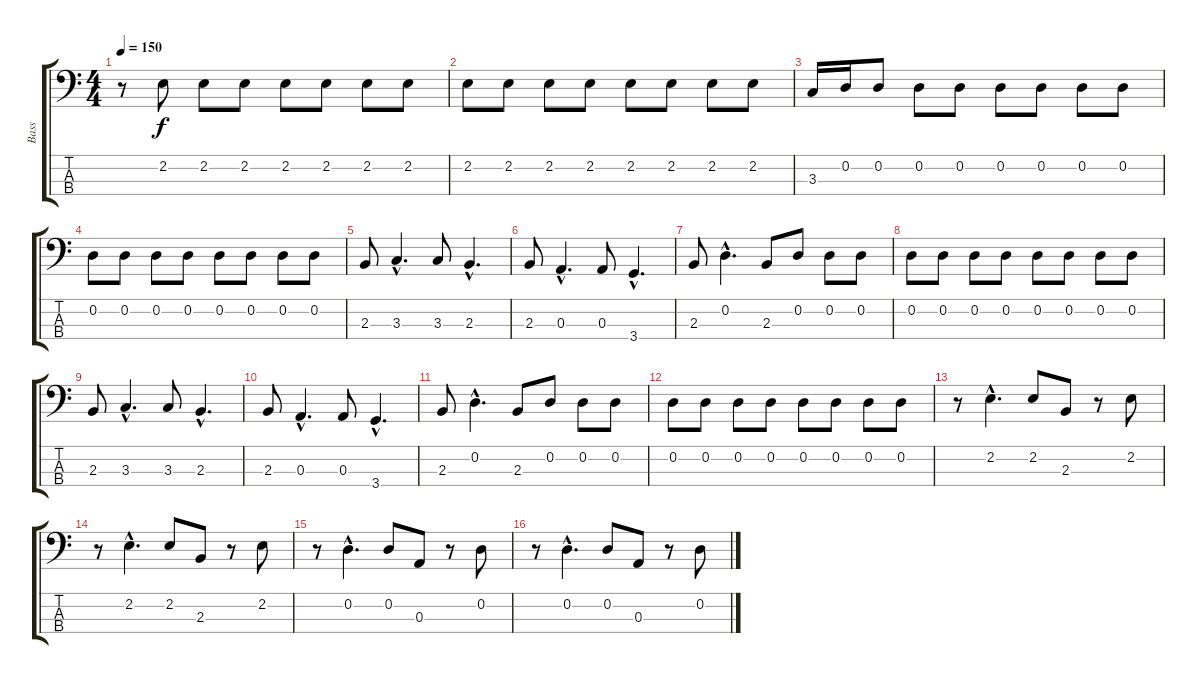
\track ("Bass" "Bass") {instrument electricbassfinger}
\staff {score tabs}
\tuning (G2 D2 A1 E1) {hide}
\ts (4 4)
\tempo 150
\clef f4
\ks c
r.8{dy f} 2.2.8 2.2.8 2.2.8 2.2.8 2.2.8 2.2.8 2.2.8 |
2.2.8 2.2.8 2.2.8 2.2.8 2.2.8 2.2.8 2.2.8 2.2.8 |
3.3.16 0.2.16 0.2.8 0.2.8 0.2.8 0.2.8 0.2.8 0.2.8 0.2.8 |
0.2.8 0.2.8 0.2.8 0.2.8 0.2.8 0.2.8 0.2.8 0.2.8 |
2.3.8 3.3{hac}.4{d} 3.3.8 2.3{hac}.4{d} |
2.3.8 0.3{hac}.4{d} 0.3.8 3.4{hac}.4{d} |
2.3.8 0.2{hac}.4{d} 2.3.8 0.2.8 0.2.8 0.2.8 |
0.2.8 0.2.8 0.2.8 0.2.8 0.2.8 0.2.8 0.2.8 0.2.8 |
2.3.8 3.3{hac}.4{d} 3.3.8 2.3{hac}.4{d} |
2.3.8 0.3{hac}.4{d} 0.3.8 3.4{hac}.4{d} |
2.3.8 0.2{hac}.4{d} 2.3.8 0.2.8 0.2.8 0.2.8 |
0.2.8 0.2.8 0.2.8 0.2.8 0.2.8 0.2.8 0.2.8 0.2.8 |
r.8 2.2{hac}.4{d} 2.2.8 2.3.8 r.8 2.2.8 |
r.8 2.2{hac}.4{d} 2.2.8 2.3.8 r.8 2.2.8 |
r.8 0.2{hac}.4{d} 0.2.8 0.3.8 r.8 0.2.8 |
r.8 0.2{hac}.4{d} 0.2.8 0.3.8 r.8 0.2.8
